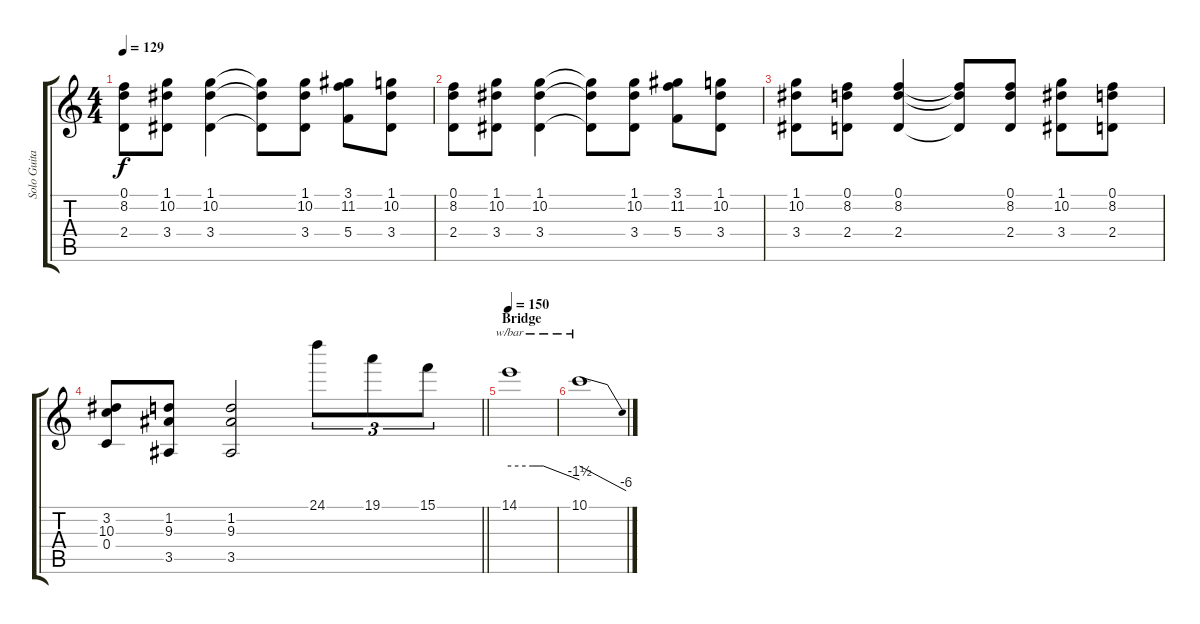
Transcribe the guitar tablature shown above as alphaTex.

\track ("Solo Guitar" "Solo Guita") {instrument overdrivenguitar}
\staff {score tabs}
\tuning (D4 A3 F3 C3 G2 D2) {hide}
\ts (4 4)
\tempo 129
\clef g2
\ks c
(0.1 8.2 2.4).8{dy f} (1.1 10.2 3.4).8 (1.1 10.2 3.4).4 (1.1{t} 10.2{t} 3.4{t}).8 (1.1 10.2 3.4).8 (3.1 11.2 5.4).8 (1.1 10.2 3.4).8 |
(0.1 8.2 2.4).8 (1.1 10.2 3.4).8 (1.1 10.2 3.4).4 (1.1{t} 10.2{t} 3.4{t}).8 (1.1 10.2 3.4).8 (3.1 11.2 5.4).8 (1.1 10.2 3.4).8 |
(1.1 10.2 3.4).8 (0.1 8.2 2.4).8 (0.1 8.2 2.4).4 (0.1{t} 8.2{t} 2.4{t}).8 (0.1 8.2 2.4).8 (1.1 10.2 3.4).8 (0.1 8.2 2.4).8 |
\barLineRight lightlight
(3.2 10.3 0.4).8 (1.2 9.3 3.5).8 (1.2 9.3 3.5).2 24.1.8{tu (3 2)} 19.1.8{tu (3 2)} 15.1.8{tu (3 2)} |
\section ("" "Bridge")
\tempo 140
\tempo 150
14.1.1{tbe (custom default 0 0 20 0 26 0 29 0 60 -6)} |
10.1.1{tbe (dive default 0 0 60 -24)}
